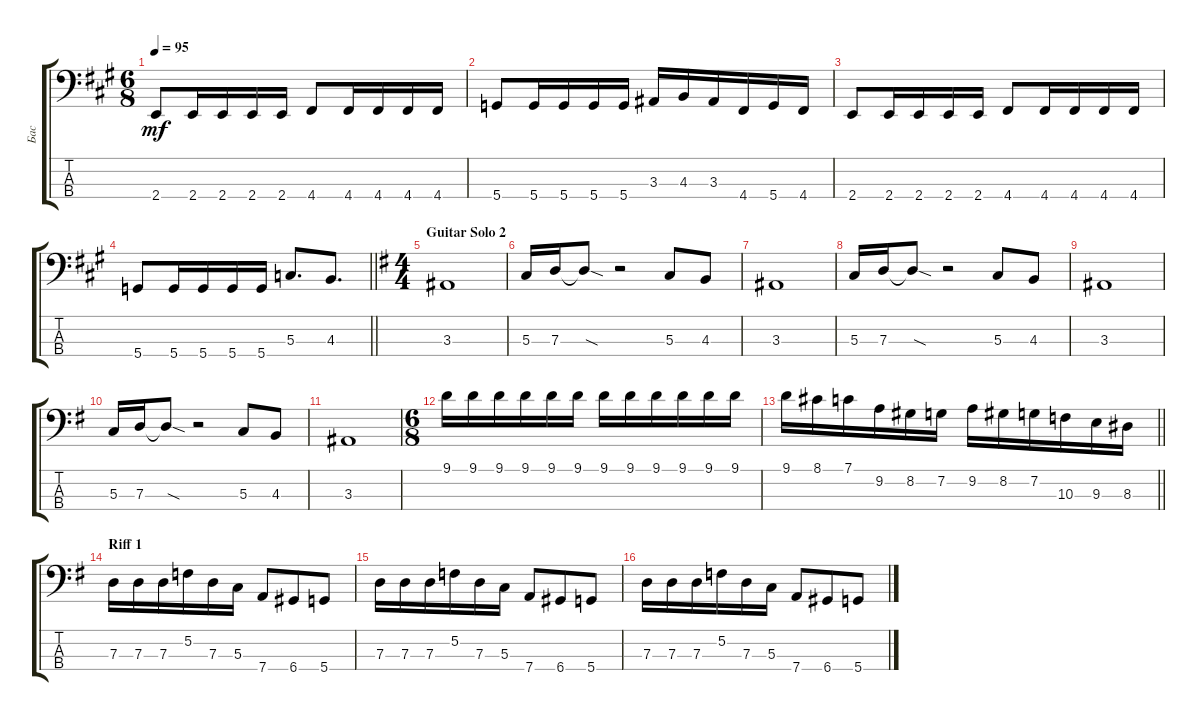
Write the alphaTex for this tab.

\track ("Бас" "Бас") {instrument electricbassfinger}
\staff {score tabs}
\tuning (F2 C2 G1 D1) {hide}
\ts (6 8)
\tempo 95
\clef f4
\ks f#minor
2.4.8{dy mf} 2.4.16 2.4.16 2.4.16 2.4.16 4.4.8 4.4.16 4.4.16 4.4.16 4.4.16 |
5.4.8 5.4.16 5.4.16 5.4.16 5.4.16 3.3.16 4.3.16 3.3.16 4.4.16 5.4.16 4.4.16 |
2.4.8 2.4.16 2.4.16 2.4.16 2.4.16 4.4.8 4.4.16 4.4.16 4.4.16 4.4.16 |
\barLineRight lightlight
5.4.8 5.4.16 5.4.16 5.4.16 5.4.16 5.3.8{d} 4.3.8{d} |
\ts (4 4)
\section ("" "Guitar Solo 2")
\ks eminor
3.3.1 |
5.3.16 7.3.16 7.3{sod t}.8 r.2 5.3.8 4.3.8 |
3.3.1 |
5.3.16 7.3.16 7.3{sod t}.8 r.2 5.3.8 4.3.8 |
3.3.1 |
5.3.16 7.3.16 7.3{sod t}.8 r.2 5.3.8 4.3.8 |
3.3.1 |
\ts (6 8)
9.1.16 9.1.16 9.1.16 9.1.16 9.1.16 9.1.16 9.1.16 9.1.16 9.1.16 9.1.16 9.1.16 9.1.16 |
\barLineRight lightlight
9.1.16 8.1.16 7.1.16 9.2.16 8.2.16 7.2.16 9.2.16 8.2.16 7.2.16 10.3.16 9.3.16 8.3.16 |
\section ("" "Riff 1")
7.3.16 7.3.16 7.3.16 5.2.16 7.3.16 5.3.16 7.4.8 6.4.8 5.4.8 |
7.3.16 7.3.16 7.3.16 5.2.16 7.3.16 5.3.16 7.4.8 6.4.8 5.4.8 |
7.3.16 7.3.16 7.3.16 5.2.16 7.3.16 5.3.16 7.4.8 6.4.8 5.4.8
